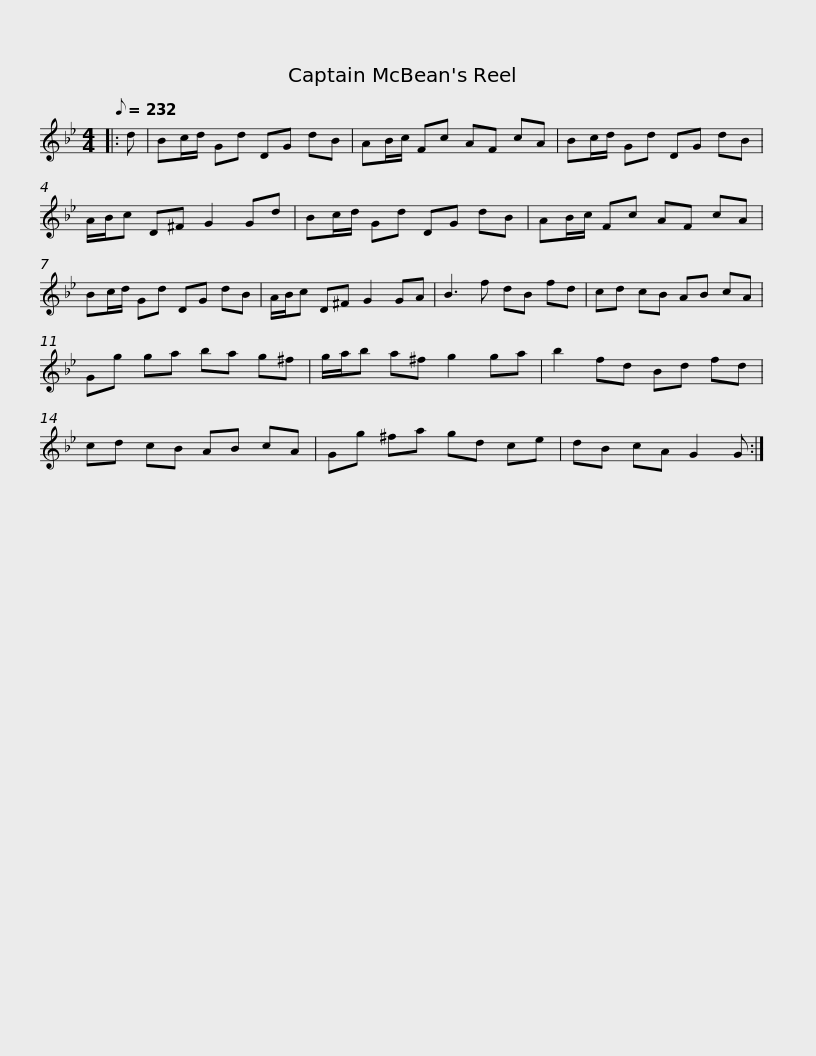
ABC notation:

X:1
L:1/8
Q:1/8=232
M:4/4
I:linebreak $
K:Gmin
V:1 treble
V:1
|: d | Bc/d/ Gd DG dB | AB/c/ Fc AF cA | Bc/d/ Gd DG dB | A/B/c D^F G2 Gd |$ %5
 Bc/d/ Gd DG dB | AB/c/ Fc AF cA | Bc/d/ Gd DG dB | A/B/c D^F G2 GA | B3 f dB fd |$ %10
 cd cB AB cA | Gg ga ba g^f | g/a/b a^f g2 ga | b2 fd Bd fd | cd cB AB cA |$ %15
 Gg ^fa gd ce | dB cA G2 G :| %17
